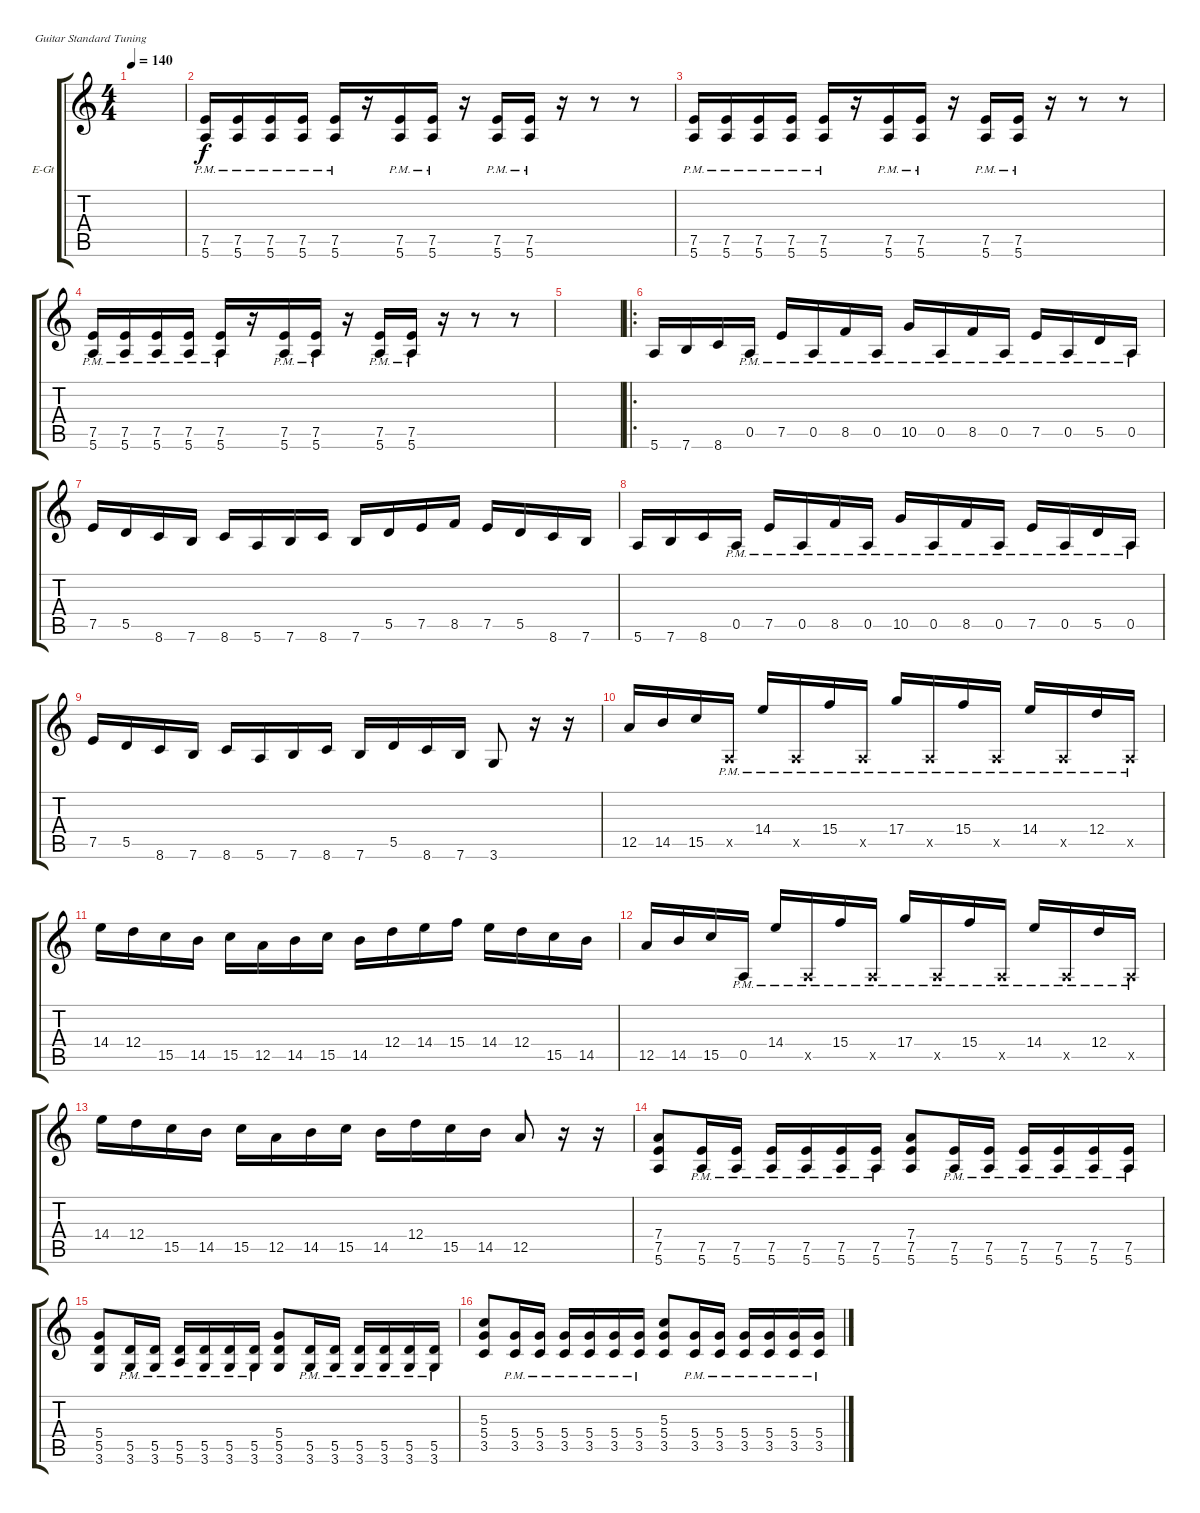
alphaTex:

\defaultSystemsLayout 4
\bracketExtendMode groupsimilarinstruments
\firstSystemTrackNameOrientation horizontal
\otherSystemsTrackNameOrientation horizontal
\track ("Mission" "E-Gt") {instrument distortionguitar}
\staff {score tabs}
\tuning (E4 B3 G3 D3 A2 E2)
\ts (4 4)
\tempo 140
\clef g2
\ks c
|
(5.6{pm} 7.5{pm}).16 (5.6{pm} 7.5{pm}).16 (5.6{pm} 7.5{pm}).16 (5.6{pm} 7.5{pm}).16 (5.6{pm} 7.5{pm}).16 r.16 (5.6{pm} 7.5{pm}).16 (5.6{pm} 7.5{pm}).16 r.16 (7.5{pm} 5.6{pm}).16 (5.6{pm} 7.5{pm}).16 r.16 r.8 r.8 |
(5.6{pm} 7.5{pm}).16 (5.6{pm} 7.5{pm}).16 (5.6{pm} 7.5{pm}).16 (5.6{pm} 7.5{pm}).16 (5.6{pm} 7.5{pm}).16 r.16 (5.6{pm} 7.5{pm}).16 (5.6{pm} 7.5{pm}).16 r.16 (7.5{pm} 5.6{pm}).16 (5.6{pm} 7.5{pm}).16 r.16 r.8 r.8 |
(5.6{pm} 7.5{pm}).16 (5.6{pm} 7.5{pm}).16 (5.6{pm} 7.5{pm}).16 (5.6{pm} 7.5{pm}).16 (5.6{pm} 7.5{pm}).16 r.16 (5.6{pm} 7.5{pm}).16 (5.6{pm} 7.5{pm}).16 r.16 (7.5{pm} 5.6{pm}).16 (5.6{pm} 7.5{pm}).16 r.16 r.8 r.8 |
|
\ro
5.6.16 7.6.16 8.6.16 0.5{pm}.16 7.5{pm}.16 0.5{pm}.16 8.5{pm}.16 0.5{pm}.16 10.5{pm}.16 0.5{pm}.16 8.5{pm}.16 0.5{pm}.16 7.5{pm}.16 0.5{pm}.16 5.5{pm}.16 0.5{pm}.16 |
7.5.16 5.5.16 8.6.16 7.6.16 8.6.16 5.6.16 7.6.16 8.6.16 7.6.16 5.5.16 7.5.16 8.5.16 7.5.16 5.5.16 8.6.16 7.6.16 |
5.6.16 7.6.16 8.6.16 0.5{pm}.16 7.5{pm}.16 0.5{pm}.16 8.5{pm}.16 0.5{pm}.16 10.5{pm}.16 0.5{pm}.16 8.5{pm}.16 0.5{pm}.16 7.5{pm}.16 0.5{pm}.16 5.5{pm}.16 0.5{pm}.16 |
7.5.16 5.5.16 8.6.16 7.6.16 8.6.16 5.6.16 7.6.16 8.6.16 7.6.16 5.5.16 8.6.16 7.6.16 3.6.8 r.16 r.16 |
12.5.16 14.5.16 15.5.16 0.5{pm x}.16 14.4{pm}.16 0.5{pm x}.16 15.4{pm}.16 0.5{pm x}.16 17.4{pm}.16 0.5{pm x}.16 15.4{pm}.16 0.5{pm x}.16 14.4{pm}.16 0.5{pm x}.16 12.4{pm}.16 0.5{pm x}.16 |
14.4.16 12.4.16 15.5.16 14.5.16 15.5.16 12.5.16 14.5.16 15.5.16 14.5.16 12.4.16 14.4.16 15.4.16 14.4.16 12.4.16 15.5.16 14.5.16 |
12.5.16 14.5.16 15.5.16 0.5{pm}.16 14.4{pm}.16 0.5{pm x}.16 15.4{pm}.16 0.5{pm x}.16 17.4{pm}.16 0.5{pm x}.16 15.4{pm}.16 0.5{pm x}.16 14.4{pm}.16 0.5{pm x}.16 12.4{pm}.16 0.5{pm x}.16 |
14.4.16 12.4.16 15.5.16 14.5.16 15.5.16 12.5.16 14.5.16 15.5.16 14.5.16 12.4.16 15.5.16 14.5.16 12.5.8 r.16 r.16 |
(5.6 7.5 7.4).8 (7.5{pm} 5.6{pm}).16 (5.6{pm} 7.5{pm}).16 (7.5{pm} 5.6{pm}).16 (5.6{pm} 7.5{pm}).16 (7.5{pm} 5.6{pm}).16 (5.6{pm} 7.5{pm}).16 (7.4 7.5 5.6).8 (5.6{pm} 7.5{pm}).16 (7.5{pm} 5.6{pm}).16 (5.6{pm} 7.5{pm}).16 (7.5{pm} 5.6{pm}).16 (5.6{pm} 7.5{pm}).16 (7.5{pm} 5.6{pm}).16 |
(3.6 5.5 5.4).8 (3.6{pm} 5.5{pm}).16 (5.5{pm} 3.6{pm}).16 (5.6{pm} 5.5{pm}).16 (5.5{pm} 3.6{pm}).16 (3.6{pm} 5.5{pm}).16 (5.5{pm} 3.6{pm}).16 (3.6 5.5 5.4).8 (5.5{pm} 3.6{pm}).16 (3.6{pm} 5.5{pm}).16 (5.5{pm} 3.6{pm}).16 (3.6{pm} 5.5{pm}).16 (5.5{pm} 3.6{pm}).16 (3.6{pm} 5.5{pm}).16 |
(3.5 5.4 5.3).8 (3.5{pm} 5.4{pm}).16 (5.4{pm} 3.5{pm}).16 (3.5{pm} 5.4{pm}).16 (5.4{pm} 3.5{pm}).16 (3.5{pm} 5.4{pm}).16 (5.4{pm} 3.5{pm}).16 (3.5 5.4 5.3).8 (5.4{pm} 3.5{pm}).16 (3.5{pm} 5.4{pm}).16 (5.4{pm} 3.5{pm}).16 (3.5{pm} 5.4{pm}).16 (5.4{pm} 3.5{pm}).16 (3.5{pm} 5.4{pm}).16
